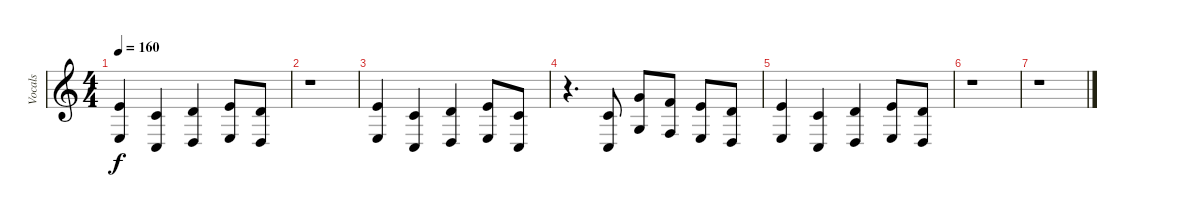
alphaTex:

\track ("Vocals" "Vocals") {instrument sopranosax}
\staff {score}
\tuning (E4 B3 G3 D3 A2 E2) {hide}
\ts (4 4)
\tempo 160
\clef g2
\ks c
(0.1 2.4).4{dy f} (1.2 3.5).4 (3.2 0.4).4 (0.1 2.4).8 (3.2 0.4).8 |
r.1 |
(0.1 2.4).4 (1.2 3.5).4 (3.2 0.4).4 (0.1 2.4).8 (1.2 3.5).8 |
r.4{d} (1.2 3.5).8 (3.1 0.3).8 (1.1 3.4).8 (0.1 2.4).8 (3.2 0.4).8 |
(0.1 2.4).4 (1.2 3.5).4 (3.2 0.4).4 (0.1 2.4).8 (3.2 0.4).8 |
r.1 |
r.1
